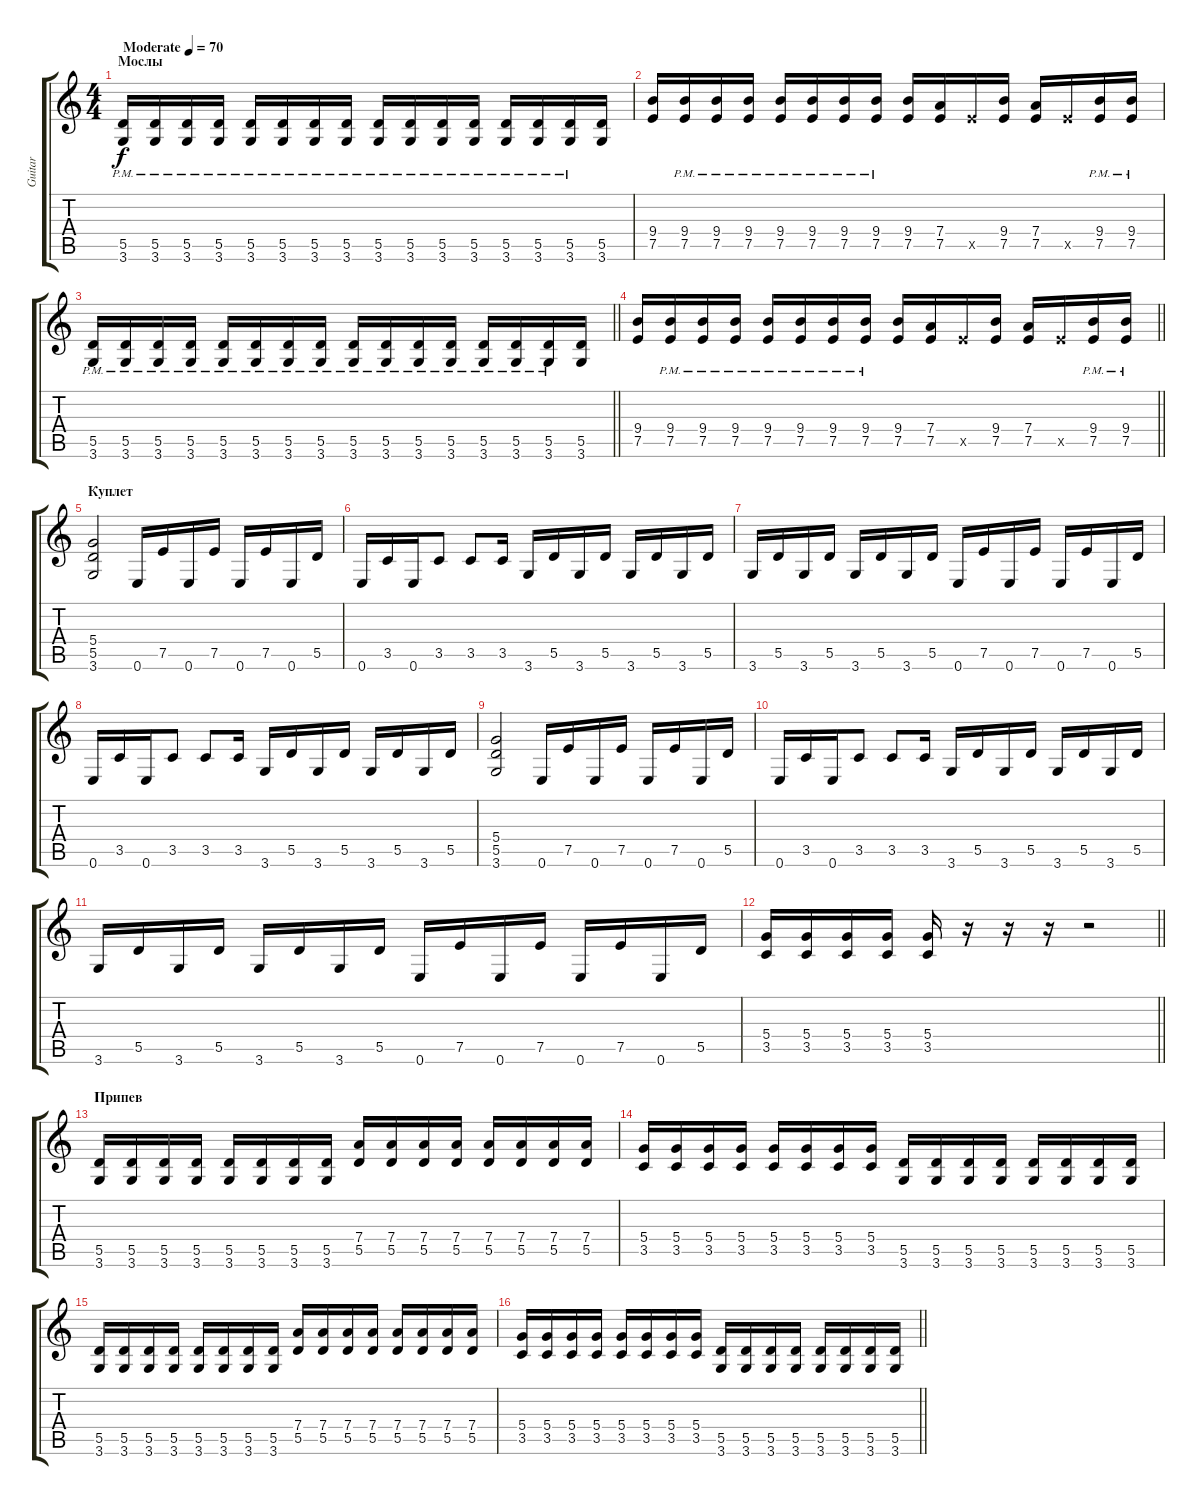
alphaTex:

\track ("Guitar" "Guitar") {instrument overdrivenguitar}
\staff {score tabs}
\tuning (E4 B3 G3 D3 A2 E2) {hide}
\ts (4 4)
\section ("" "Мослы")
\tempo (70 "Moderate")
\clef g2
\ks c
(5.5{pm} 3.6{pm}).16{dy f instrument overdrivenguitar} (5.5{pm} 3.6{pm}).16 (5.5{pm} 3.6{pm}).16 (5.5{pm} 3.6{pm}).16 (5.5{pm} 3.6{pm}).16 (5.5{pm} 3.6{pm}).16 (5.5{pm} 3.6{pm}).16 (5.5{pm} 3.6{pm}).16 (5.5{pm} 3.6{pm}).16 (5.5{pm} 3.6{pm}).16 (5.5{pm} 3.6{pm}).16 (5.5{pm} 3.6{pm}).16 (5.5{pm} 3.6{pm}).16 (5.5{pm} 3.6{pm}).16 (5.5{pm} 3.6{pm}).16 (5.5 3.6).16 |
(9.4 7.5).16 (9.4{pm} 7.5{pm}).16 (9.4{pm} 7.5{pm}).16 (9.4{pm} 7.5{pm}).16 (9.4{pm} 7.5{pm}).16 (9.4{pm} 7.5{pm}).16 (9.4{pm} 7.5{pm}).16 (9.4{pm} 7.5{pm}).16 (9.4 7.5).16 (7.4 7.5).16 7.5{x}.16 (9.4 7.5).16 (7.4 7.5).16 7.5{x}.16 (9.4{pm} 7.5{pm}).16 (9.4{pm} 7.5{pm}).16 |
\barLineRight lightlight
(5.5{pm} 3.6{pm}).16 (5.5{pm} 3.6{pm}).16 (5.5{pm} 3.6{pm}).16 (5.5{pm} 3.6{pm}).16 (5.5{pm} 3.6{pm}).16 (5.5{pm} 3.6{pm}).16 (5.5{pm} 3.6{pm}).16 (5.5{pm} 3.6{pm}).16 (5.5{pm} 3.6{pm}).16 (5.5{pm} 3.6{pm}).16 (5.5{pm} 3.6{pm}).16 (5.5{pm} 3.6{pm}).16 (5.5{pm} 3.6{pm}).16 (5.5{pm} 3.6{pm}).16 (5.5{pm} 3.6{pm}).16 (5.5 3.6).16 |
\barLineRight lightlight
(9.4 7.5).16 (9.4{pm} 7.5{pm}).16 (9.4{pm} 7.5{pm}).16 (9.4{pm} 7.5{pm}).16 (9.4{pm} 7.5{pm}).16 (9.4{pm} 7.5{pm}).16 (9.4{pm} 7.5{pm}).16 (9.4{pm} 7.5{pm}).16 (9.4 7.5).16 (7.4 7.5).16 7.5{x}.16 (9.4 7.5).16 (7.4 7.5).16 7.5{x}.16 (9.4{pm} 7.5{pm}).16 (9.4{pm} 7.5{pm}).16 |
\section ("" "Куплет")
(5.4 5.5 3.6).2 0.6.16 7.5.16 0.6.16 7.5.16 0.6.16 7.5.16 0.6.16 5.5.16 |
0.6.16 3.5.16 0.6.16 3.5.8 3.5.8 3.5.16 3.6.16 5.5.16 3.6.16 5.5.16 3.6.16 5.5.16 3.6.16 5.5.16 |
3.6.16 5.5.16 3.6.16 5.5.16 3.6.16 5.5.16 3.6.16 5.5.16 0.6.16 7.5.16 0.6.16 7.5.16 0.6.16 7.5.16 0.6.16 5.5.16 |
0.6.16 3.5.16 0.6.16 3.5.8 3.5.8 3.5.16 3.6.16 5.5.16 3.6.16 5.5.16 3.6.16 5.5.16 3.6.16 5.5.16 |
(5.4 5.5 3.6).2 0.6.16 7.5.16 0.6.16 7.5.16 0.6.16 7.5.16 0.6.16 5.5.16 |
0.6.16 3.5.16 0.6.16 3.5.8 3.5.8 3.5.16 3.6.16 5.5.16 3.6.16 5.5.16 3.6.16 5.5.16 3.6.16 5.5.16 |
3.6.16 5.5.16 3.6.16 5.5.16 3.6.16 5.5.16 3.6.16 5.5.16 0.6.16 7.5.16 0.6.16 7.5.16 0.6.16 7.5.16 0.6.16 5.5.16 |
\barLineRight lightlight
(5.4 3.5).16 (5.4 3.5).16 (5.4 3.5).16 (5.4 3.5).16 (5.4 3.5).16 r.16 r.16 r.16 r.2 |
\section ("" "Припев")
(5.5 3.6).16 (5.5 3.6).16 (5.5 3.6).16 (5.5 3.6).16 (5.5 3.6).16 (5.5 3.6).16 (5.5 3.6).16 (5.5 3.6).16 (7.4 5.5).16 (7.4 5.5).16 (7.4 5.5).16 (7.4 5.5).16 (7.4 5.5).16 (7.4 5.5).16 (7.4 5.5).16 (7.4 5.5).16 |
(5.4 3.5).16 (5.4 3.5).16 (5.4 3.5).16 (5.4 3.5).16 (5.4 3.5).16 (5.4 3.5).16 (5.4 3.5).16 (5.4 3.5).16 (5.5 3.6).16 (5.5 3.6).16 (5.5 3.6).16 (5.5 3.6).16 (5.5 3.6).16 (5.5 3.6).16 (5.5 3.6).16 (5.5 3.6).16 |
(5.5 3.6).16 (5.5 3.6).16 (5.5 3.6).16 (5.5 3.6).16 (5.5 3.6).16 (5.5 3.6).16 (5.5 3.6).16 (5.5 3.6).16 (7.4 5.5).16 (7.4 5.5).16 (7.4 5.5).16 (7.4 5.5).16 (7.4 5.5).16 (7.4 5.5).16 (7.4 5.5).16 (7.4 5.5).16 |
\barLineRight lightlight
(5.4 3.5).16 (5.4 3.5).16 (5.4 3.5).16 (5.4 3.5).16 (5.4 3.5).16 (5.4 3.5).16 (5.4 3.5).16 (5.4 3.5).16 (5.5 3.6).16 (5.5 3.6).16 (5.5 3.6).16 (5.5 3.6).16 (5.5 3.6).16 (5.5 3.6).16 (5.5 3.6).16 (5.5 3.6).16
